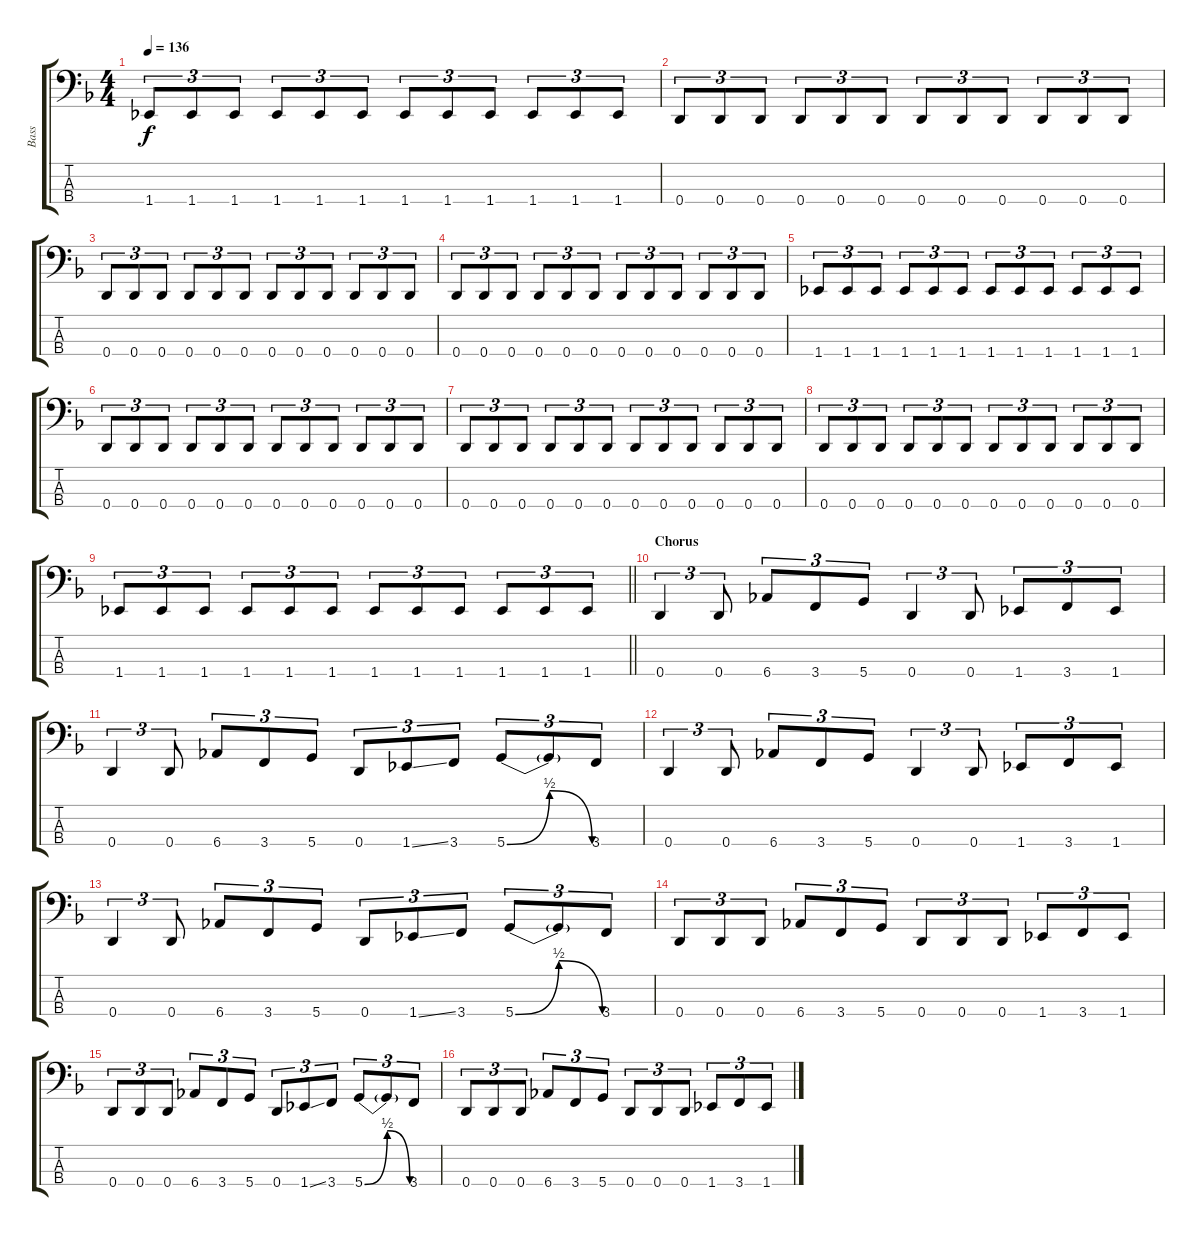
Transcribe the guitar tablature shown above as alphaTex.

\track ("Bass" "Bass") {instrument electricbasspick}
\staff {score tabs}
\tuning (G2 D2 A1 D1) {hide}
\ts (4 4)
\tempo 136
\clef f4
\ks dminor
1.4.8{tu (3 2) dy f} 1.4.8{tu (3 2)} 1.4.8{tu (3 2)} 1.4.8{tu (3 2)} 1.4.8{tu (3 2)} 1.4.8{tu (3 2)} 1.4.8{tu (3 2)} 1.4.8{tu (3 2)} 1.4.8{tu (3 2)} 1.4.8{tu (3 2)} 1.4.8{tu (3 2)} 1.4.8{tu (3 2)} |
0.4.8{tu (3 2)} 0.4.8{tu (3 2)} 0.4.8{tu (3 2)} 0.4.8{tu (3 2)} 0.4.8{tu (3 2)} 0.4.8{tu (3 2)} 0.4.8{tu (3 2)} 0.4.8{tu (3 2)} 0.4.8{tu (3 2)} 0.4.8{tu (3 2)} 0.4.8{tu (3 2)} 0.4.8{tu (3 2)} |
0.4.8{tu (3 2)} 0.4.8{tu (3 2)} 0.4.8{tu (3 2)} 0.4.8{tu (3 2)} 0.4.8{tu (3 2)} 0.4.8{tu (3 2)} 0.4.8{tu (3 2)} 0.4.8{tu (3 2)} 0.4.8{tu (3 2)} 0.4.8{tu (3 2)} 0.4.8{tu (3 2)} 0.4.8{tu (3 2)} |
0.4.8{tu (3 2)} 0.4.8{tu (3 2)} 0.4.8{tu (3 2)} 0.4.8{tu (3 2)} 0.4.8{tu (3 2)} 0.4.8{tu (3 2)} 0.4.8{tu (3 2)} 0.4.8{tu (3 2)} 0.4.8{tu (3 2)} 0.4.8{tu (3 2)} 0.4.8{tu (3 2)} 0.4.8{tu (3 2)} |
1.4.8{tu (3 2)} 1.4.8{tu (3 2)} 1.4.8{tu (3 2)} 1.4.8{tu (3 2)} 1.4.8{tu (3 2)} 1.4.8{tu (3 2)} 1.4.8{tu (3 2)} 1.4.8{tu (3 2)} 1.4.8{tu (3 2)} 1.4.8{tu (3 2)} 1.4.8{tu (3 2)} 1.4.8{tu (3 2)} |
0.4.8{tu (3 2)} 0.4.8{tu (3 2)} 0.4.8{tu (3 2)} 0.4.8{tu (3 2)} 0.4.8{tu (3 2)} 0.4.8{tu (3 2)} 0.4.8{tu (3 2)} 0.4.8{tu (3 2)} 0.4.8{tu (3 2)} 0.4.8{tu (3 2)} 0.4.8{tu (3 2)} 0.4.8{tu (3 2)} |
0.4.8{tu (3 2)} 0.4.8{tu (3 2)} 0.4.8{tu (3 2)} 0.4.8{tu (3 2)} 0.4.8{tu (3 2)} 0.4.8{tu (3 2)} 0.4.8{tu (3 2)} 0.4.8{tu (3 2)} 0.4.8{tu (3 2)} 0.4.8{tu (3 2)} 0.4.8{tu (3 2)} 0.4.8{tu (3 2)} |
0.4.8{tu (3 2)} 0.4.8{tu (3 2)} 0.4.8{tu (3 2)} 0.4.8{tu (3 2)} 0.4.8{tu (3 2)} 0.4.8{tu (3 2)} 0.4.8{tu (3 2)} 0.4.8{tu (3 2)} 0.4.8{tu (3 2)} 0.4.8{tu (3 2)} 0.4.8{tu (3 2)} 0.4.8{tu (3 2)} |
\barLineRight lightlight
1.4.8{tu (3 2)} 1.4.8{tu (3 2)} 1.4.8{tu (3 2)} 1.4.8{tu (3 2)} 1.4.8{tu (3 2)} 1.4.8{tu (3 2)} 1.4.8{tu (3 2)} 1.4.8{tu (3 2)} 1.4.8{tu (3 2)} 1.4.8{tu (3 2)} 1.4.8{tu (3 2)} 1.4.8{tu (3 2)} |
\section ("" "Chorus")
0.4.4{tu (3 2)} 0.4.8{tu (3 2)} 6.4.8{tu (3 2)} 3.4.8{tu (3 2)} 5.4.8{tu (3 2)} 0.4.4{tu (3 2)} 0.4.8{tu (3 2)} 1.4.8{tu (3 2)} 3.4.8{tu (3 2)} 1.4.8{tu (3 2)} |
0.4.4{tu (3 2)} 0.4.8{tu (3 2)} 6.4.8{tu (3 2)} 3.4.8{tu (3 2)} 5.4.8{tu (3 2)} 0.4.8{tu (3 2)} 1.4{ss}.8{tu (3 2)} 3.4.8{tu (3 2)} 5.4{be (bendrelease 0 0 20 2 20 2 60 0)}.8{tu (3 2)} 5.4{t}.8{tu (3 2)} 3.4.8{tu (3 2)} |
0.4.4{tu (3 2)} 0.4.8{tu (3 2)} 6.4.8{tu (3 2)} 3.4.8{tu (3 2)} 5.4.8{tu (3 2)} 0.4.4{tu (3 2)} 0.4.8{tu (3 2)} 1.4.8{tu (3 2)} 3.4.8{tu (3 2)} 1.4.8{tu (3 2)} |
0.4.4{tu (3 2)} 0.4.8{tu (3 2)} 6.4.8{tu (3 2)} 3.4.8{tu (3 2)} 5.4.8{tu (3 2)} 0.4.8{tu (3 2)} 1.4{ss}.8{tu (3 2)} 3.4.8{tu (3 2)} 5.4{be (bendrelease 0 0 20 2 20 2 60 0)}.8{tu (3 2)} 5.4{t}.8{tu (3 2)} 3.4.8{tu (3 2)} |
0.4.8{tu (3 2)} 0.4.8{tu (3 2)} 0.4.8{tu (3 2)} 6.4.8{tu (3 2)} 3.4.8{tu (3 2)} 5.4.8{tu (3 2)} 0.4.8{tu (3 2)} 0.4.8{tu (3 2)} 0.4.8{tu (3 2)} 1.4.8{tu (3 2)} 3.4.8{tu (3 2)} 1.4.8{tu (3 2)} |
0.4.8{tu (3 2)} 0.4.8{tu (3 2)} 0.4.8{tu (3 2)} 6.4.8{tu (3 2)} 3.4.8{tu (3 2)} 5.4.8{tu (3 2)} 0.4.8{tu (3 2)} 1.4{ss}.8{tu (3 2)} 3.4.8{tu (3 2)} 5.4{be (bendrelease 0 0 20 2 20 2 60 0)}.8{tu (3 2)} 5.4{t}.8{tu (3 2)} 3.4.8{tu (3 2)} |
0.4.8{tu (3 2)} 0.4.8{tu (3 2)} 0.4.8{tu (3 2)} 6.4.8{tu (3 2)} 3.4.8{tu (3 2)} 5.4.8{tu (3 2)} 0.4.8{tu (3 2)} 0.4.8{tu (3 2)} 0.4.8{tu (3 2)} 1.4.8{tu (3 2)} 3.4.8{tu (3 2)} 1.4.8{tu (3 2)}
